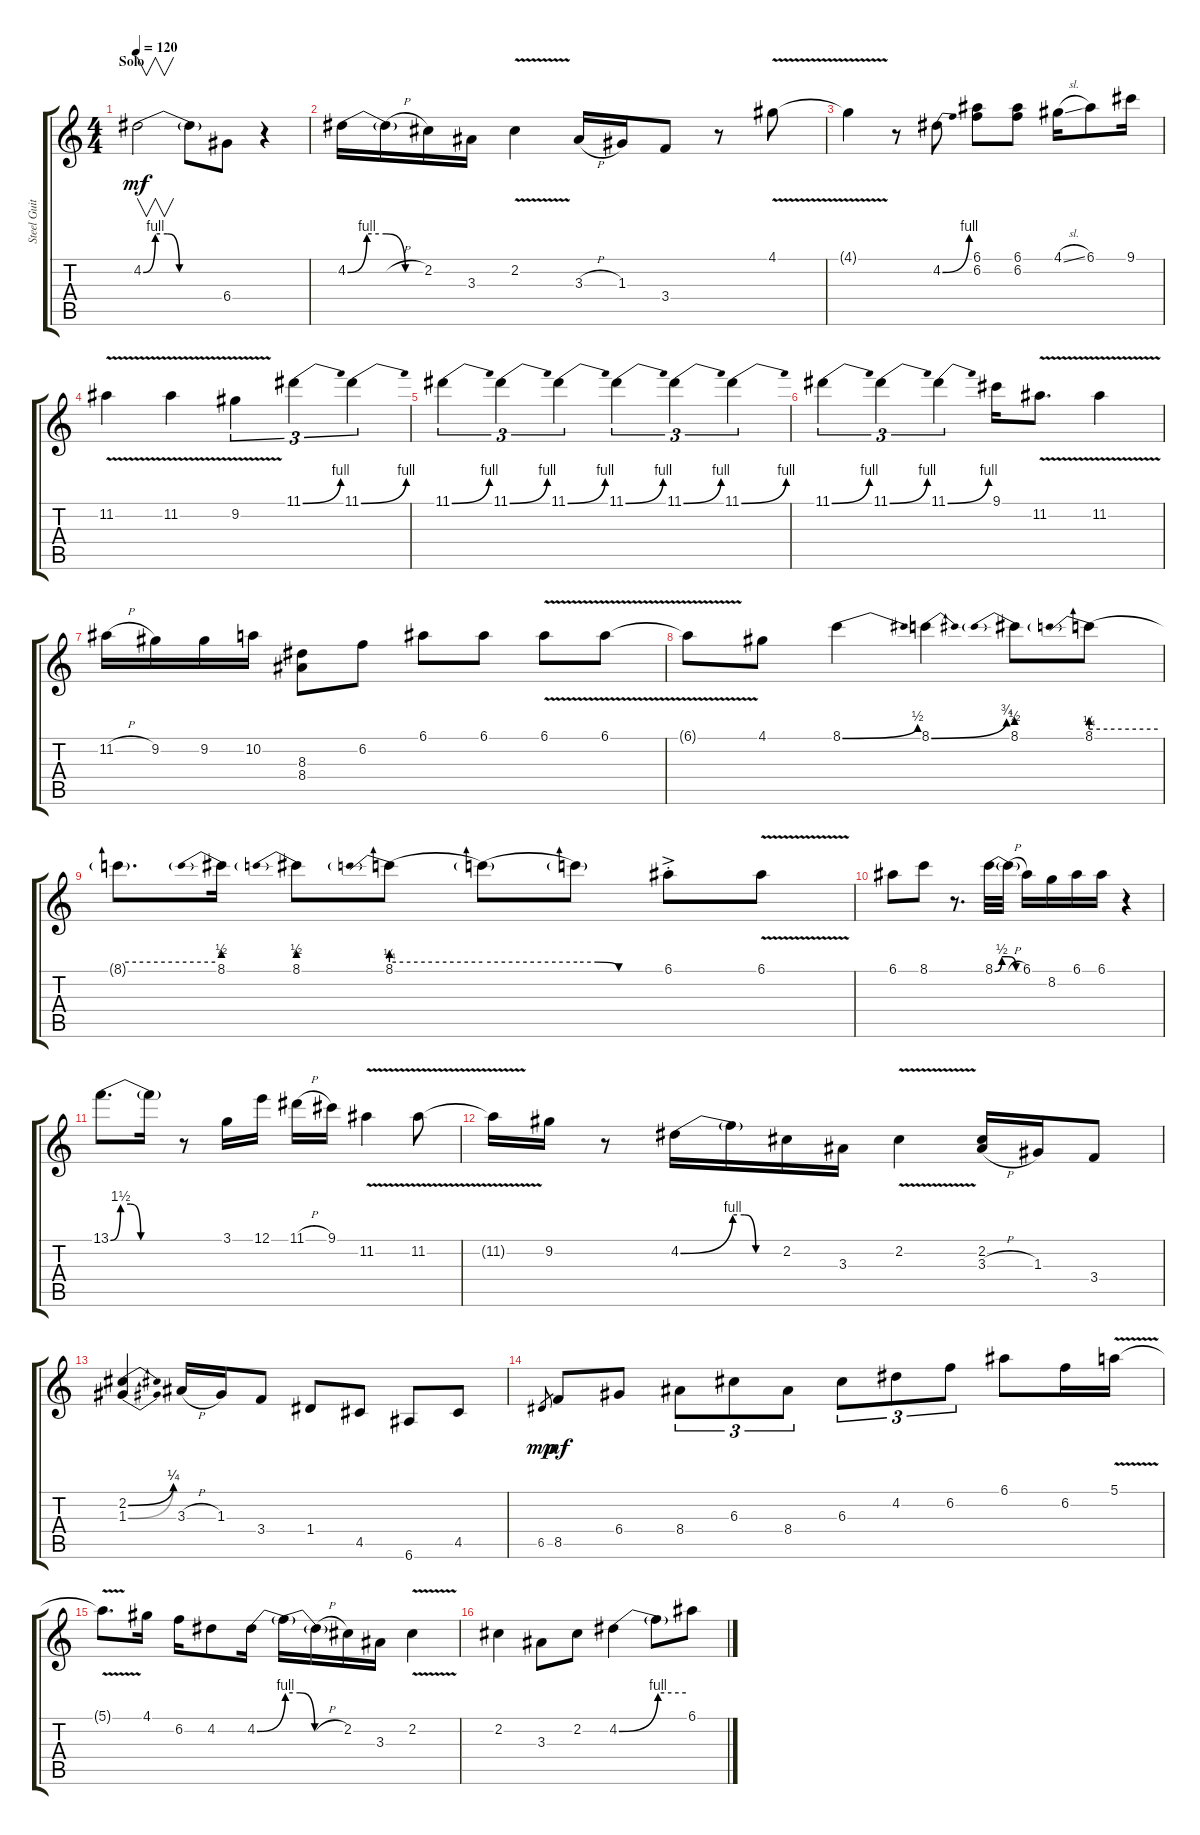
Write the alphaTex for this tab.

\track ("Steel Guitar" "Steel Guit") {instrument acousticguitarsteel}
\staff {score tabs}
\tuning (E4 B3 G3 D3 A2 E2) {hide}
\ts (4 4)
\section ("" "Solo")
\tempo 120
\clef g2
\ks c
4.2{be (custom 0 0 15 4 30 4 45 0 60 0)}.2{v dy mf} 4.2{be (hold 0 0 60 0) t}.8 6.4.8 r.4 |
4.2{be (custom 0 0 15 4 30 4 45 0 60 0)}.16 4.2{h t}.16 2.2.16 3.3.16 2.2{v}.4 3.3{h}.16 1.3.16 3.4.8 r.8 4.1{v}.8 |
4.1{v t}.4 r.8 4.2{be (bend 0 0 60 4)}.8 (6.1 6.2).8 (6.1 6.2).8 4.1{sl}.16 6.1.8 9.1.16 |
11.2{v}.4 11.2{v}.4 9.2{v}.4{tu (3 2)} 11.1{be (bend 0 0 60 4)}.4{tu (3 2)} 11.1{be (bend 0 0 60 4)}.4{tu (3 2)} |
11.1{be (bend 0 0 60 4)}.4{tu (3 2)} 11.1{be (bend 0 0 60 4)}.4{tu (3 2)} 11.1{be (bend 0 0 60 4)}.4{tu (3 2)} 11.1{be (bend 0 0 60 4)}.4{tu (3 2)} 11.1{be (bend 0 0 60 4)}.4{tu (3 2)} 11.1{be (bend 0 0 60 4)}.4{tu (3 2)} |
11.1{be (bend 0 0 60 4)}.4{tu (3 2)} 11.1{be (bend 0 0 60 4)}.4{tu (3 2)} 11.1{be (bend 0 0 60 4)}.4{tu (3 2)} 9.1.16 11.2{v}.8{d} 11.2{v}.4 |
11.2{h}.16 9.2.16 9.2.16 10.2.16 (8.3 8.4).8 6.2.8 6.1.8 6.1.8 6.1{v}.8 6.1{v}.8 |
6.1{v t}.8 4.1.8 8.1{be (bend 0 0 60 2)}.4 8.1{be (bend 0 0 60 3)}.4 8.1{be (prebend 0 2 60 2)}.8 8.1{be (prebend 0 1 60 1)}.8 |
8.1{be (hold 0 1 60 1) t}.8{d} 8.1{be (prebend 0 2 60 2)}.16 8.1{be (prebend 0 2 60 2)}.8 8.1{be (prebend 0 1 60 1)}.8 8.1{be (hold 0 1 60 1) t}.8 8.1{be (custom 0 1 15 1 30 0 60 0) t}.8 6.1{ac st}.8 6.1{v}.8 |
6.1.8 8.1.8 r.8{d} 8.1{be (custom 0 0 15 2 30 2 45 0 60 0)}.32 8.1{h t}.32 6.1.16 8.2.16 6.1.16 6.1.16 r.4 |
13.1{be (custom 0 0 15 6 30 6 45 0 60 0)}.8{d} 13.1{be (hold 0 0 60 0) t}.16 r.8 3.1.16 12.1.16 11.1{h}.16 9.1.16 11.2{v}.4 11.2{v}.8 |
11.2{v t}.16 9.2.16 r.8 4.2{be (bend 0 0 60 4)}.16 4.2{be (custom 0 4 15 4 30 0 60 0) t}.16 2.2.16 3.3.16 2.2{v}.4 (2.2 3.3{h}).16 1.3.16 3.4.8 |
(2.2{be (bend 0 0 60 1)} 1.3{be (bend 0 0 60 1)}).4 3.3{h}.16 1.3.16 3.4.8 1.4.8 4.5.8 6.6.8 4.5.8 |
6.5.8{gr dy mp} 8.5.8{dy mf} 6.4.8 8.4.8{tu (3 2)} 6.3.8{tu (3 2)} 8.4.8{tu (3 2)} 6.3.8{tu (3 2)} 4.2.8{tu (3 2)} 6.2.8{tu (3 2)} 6.1.8 6.2.16 5.1{v}.16 |
5.1{v t}.8{d} 4.1.16 6.2.16 4.2.8 4.2{be (bend 0 0 60 4)}.16 4.2{be (custom 0 4 15 4 30 0 60 0) t}.16 4.2{h t}.16 2.2.16 3.3.16 2.2{v}.4 |
2.2.4 3.3.8 2.2.8 4.2{be (bend 0 0 60 4)}.4 4.2{be (hold 0 4 60 4) t}.8 6.1.8
